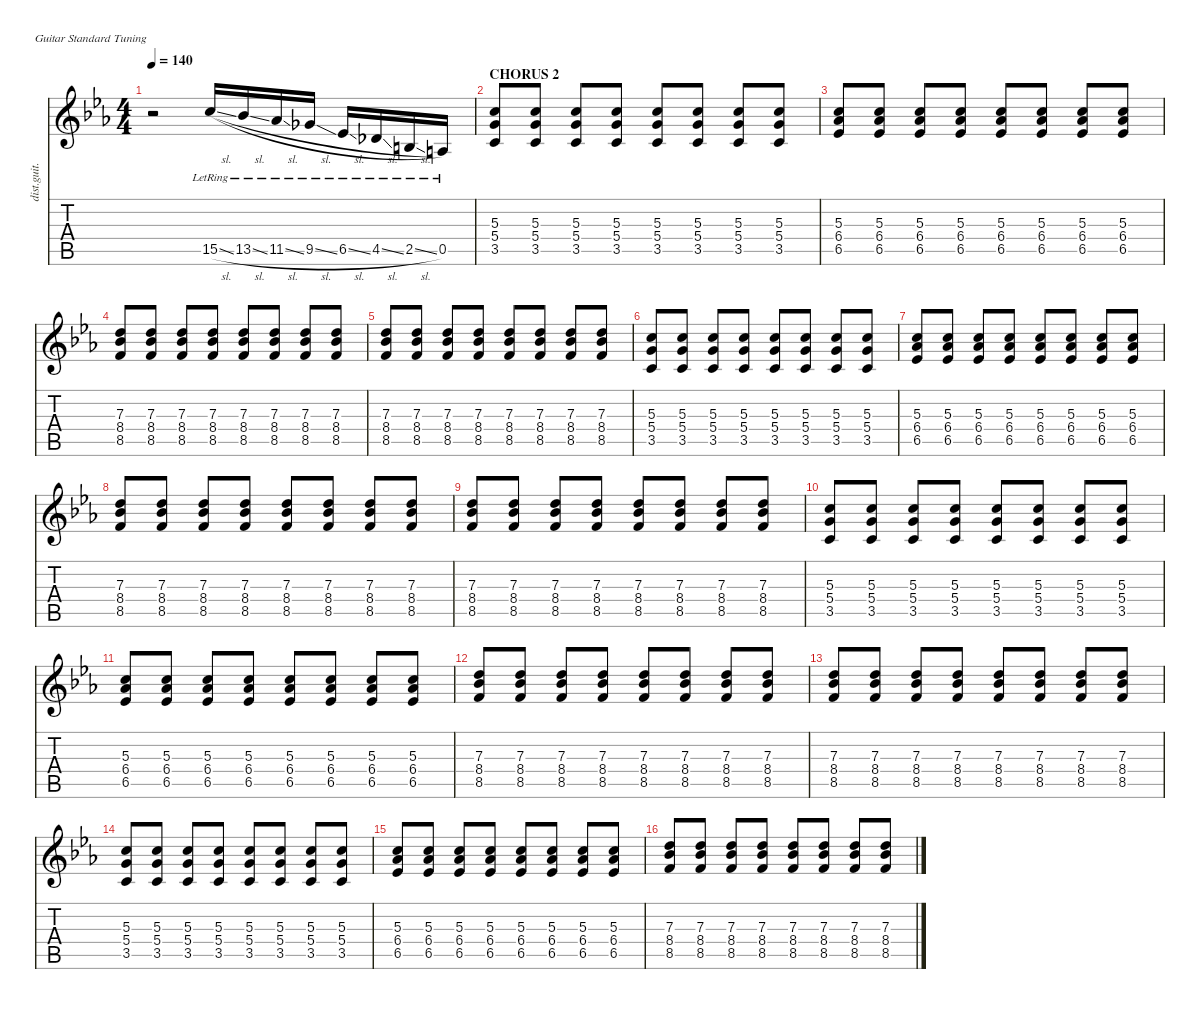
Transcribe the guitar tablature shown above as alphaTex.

\defaultSystemsLayout 4
\hideDynamics
\bracketExtendMode nobrackets
\otherSystemsTrackNameOrientation horizontal
\track ("Distortion Guitar" "dist.guit.") {instrument distortionguitar}
\staff {score tabs}
\tuning (E4 B3 G3 D3 A2 E2)
\ts (4 4)
\tempo 140
\clef g2
\ks cminor
r.2{dy fff beam Down} 15.5{sl lr acc forcenatural}.16{legatoorigin beam Up} 13.5{sl lr acc b}.16{legatoorigin beam Up} 11.5{sl lr acc b}.16{legatoorigin beam Up} 9.5{sl lr acc b}.16{legatoorigin beam Up} 6.5{sl lr acc b}.16{legatoorigin beam Up} 4.5{sl lr acc b}.16{legatoorigin beam Up} 2.5{sl lr acc forcenatural}.16{legatoorigin beam Up} 0.5{lr acc forcenatural}.16{beam Up} |
\section ("" "CHORUS 2")
(3.5{acc forcenatural} 5.4{acc forcenatural} 5.3{acc forcenatural}).8{beam Up} (3.5{acc forcenatural} 5.4{acc forcenatural} 5.3{acc forcenatural}).8{beam Up} (3.5{acc forcenatural} 5.4{acc forcenatural} 5.3{acc forcenatural}).8{beam Up} (3.5{acc forcenatural} 5.4{acc forcenatural} 5.3{acc forcenatural}).8{beam Up} (3.5{acc forcenatural} 5.4{acc forcenatural} 5.3{acc forcenatural}).8{beam Up} (3.5{acc forcenatural} 5.4{acc forcenatural} 5.3{acc forcenatural}).8{beam Up} (3.5{acc forcenatural} 5.4{acc forcenatural} 5.3{acc forcenatural}).8{beam Up} (3.5{acc forcenatural} 5.4{acc forcenatural} 5.3{acc forcenatural}).8{beam Up} |
(6.5{acc b} 6.4{acc b} 5.3{acc forcenatural}).8{beam Up} (6.4{acc b} 6.5{acc b} 5.3{acc forcenatural}).8{beam Up} (6.4{acc b} 6.5{acc b} 5.3{acc forcenatural}).8{beam Up} (6.4{acc b} 6.5{acc b} 5.3{acc forcenatural}).8{beam Up} (6.4{acc b} 6.5{acc b} 5.3{acc forcenatural}).8{beam Up} (6.4{acc b} 6.5{acc b} 5.3{acc forcenatural}).8{beam Up} (6.4{acc b} 6.5{acc b} 5.3{acc forcenatural}).8{beam Up} (6.4{acc b} 6.5{acc b} 5.3{acc forcenatural}).8{beam Up} |
(8.5{acc forcenatural} 8.4{acc b} 7.3{acc forcenatural}).8{beam Up} (8.5{acc forcenatural} 8.4{acc b} 7.3{acc forcenatural}).8{beam Up} (8.5{acc forcenatural} 8.4{acc b} 7.3{acc forcenatural}).8{beam Up} (8.5{acc forcenatural} 8.4{acc b} 7.3{acc forcenatural}).8{beam Up} (8.5{acc forcenatural} 8.4{acc b} 7.3{acc forcenatural}).8{beam Up} (8.5{acc forcenatural} 8.4{acc b} 7.3{acc forcenatural}).8{beam Up} (8.5{acc forcenatural} 8.4{acc b} 7.3{acc forcenatural}).8{beam Up} (8.5{acc forcenatural} 8.4{acc b} 7.3{acc forcenatural}).8{beam Up} |
(8.5{acc forcenatural} 8.4{acc b} 7.3{acc forcenatural}).8{beam Up} (8.5{acc forcenatural} 8.4{acc b} 7.3{acc forcenatural}).8{beam Up} (8.5{acc forcenatural} 8.4{acc b} 7.3{acc forcenatural}).8{beam Up} (8.5{acc forcenatural} 8.4{acc b} 7.3{acc forcenatural}).8{beam Up} (8.5{acc forcenatural} 8.4{acc b} 7.3{acc forcenatural}).8{beam Up} (8.5{acc forcenatural} 8.4{acc b} 7.3{acc forcenatural}).8{beam Up} (8.5{acc forcenatural} 8.4{acc b} 7.3{acc forcenatural}).8{beam Up} (8.5{acc forcenatural} 8.4{acc b} 7.3{acc forcenatural}).8{beam Up} |
(3.5{acc forcenatural} 5.4{acc forcenatural} 5.3{acc forcenatural}).8{beam Up} (3.5{acc forcenatural} 5.4{acc forcenatural} 5.3{acc forcenatural}).8{beam Up} (3.5{acc forcenatural} 5.4{acc forcenatural} 5.3{acc forcenatural}).8{beam Up} (3.5{acc forcenatural} 5.4{acc forcenatural} 5.3{acc forcenatural}).8{beam Up} (3.5{acc forcenatural} 5.4{acc forcenatural} 5.3{acc forcenatural}).8{beam Up} (3.5{acc forcenatural} 5.4{acc forcenatural} 5.3{acc forcenatural}).8{beam Up} (3.5{acc forcenatural} 5.4{acc forcenatural} 5.3{acc forcenatural}).8{beam Up} (3.5{acc forcenatural} 5.4{acc forcenatural} 5.3{acc forcenatural}).8{beam Up} |
(6.5{acc b} 6.4{acc b} 5.3{acc forcenatural}).8{beam Up} (6.4{acc b} 6.5{acc b} 5.3{acc forcenatural}).8{beam Up} (6.4{acc b} 6.5{acc b} 5.3{acc forcenatural}).8{beam Up} (6.4{acc b} 6.5{acc b} 5.3{acc forcenatural}).8{beam Up} (6.4{acc b} 6.5{acc b} 5.3{acc forcenatural}).8{beam Up} (6.4{acc b} 6.5{acc b} 5.3{acc forcenatural}).8{beam Up} (6.4{acc b} 6.5{acc b} 5.3{acc forcenatural}).8{beam Up} (6.4{acc b} 6.5{acc b} 5.3{acc forcenatural}).8{beam Up} |
(8.5{acc forcenatural} 8.4{acc b} 7.3{acc forcenatural}).8{beam Up} (8.5{acc forcenatural} 8.4{acc b} 7.3{acc forcenatural}).8{beam Up} (8.5{acc forcenatural} 8.4{acc b} 7.3{acc forcenatural}).8{beam Up} (8.5{acc forcenatural} 8.4{acc b} 7.3{acc forcenatural}).8{beam Up} (8.5{acc forcenatural} 8.4{acc b} 7.3{acc forcenatural}).8{beam Up} (8.5{acc forcenatural} 8.4{acc b} 7.3{acc forcenatural}).8{beam Up} (8.5{acc forcenatural} 8.4{acc b} 7.3{acc forcenatural}).8{beam Up} (8.5{acc forcenatural} 8.4{acc b} 7.3{acc forcenatural}).8{beam Up} |
(8.5{acc forcenatural} 8.4{acc b} 7.3{acc forcenatural}).8{beam Up} (8.5{acc forcenatural} 8.4{acc b} 7.3{acc forcenatural}).8{beam Up} (8.5{acc forcenatural} 8.4{acc b} 7.3{acc forcenatural}).8{beam Up} (8.5{acc forcenatural} 8.4{acc b} 7.3{acc forcenatural}).8{beam Up} (8.5{acc forcenatural} 8.4{acc b} 7.3{acc forcenatural}).8{beam Up} (8.5{acc forcenatural} 8.4{acc b} 7.3{acc forcenatural}).8{beam Up} (8.5{acc forcenatural} 8.4{acc b} 7.3{acc forcenatural}).8{beam Up} (8.5{acc forcenatural} 8.4{acc b} 7.3{acc forcenatural}).8{beam Up} |
(3.5{acc forcenatural} 5.4{acc forcenatural} 5.3{acc forcenatural}).8{beam Up} (3.5{acc forcenatural} 5.4{acc forcenatural} 5.3{acc forcenatural}).8{beam Up} (3.5{acc forcenatural} 5.4{acc forcenatural} 5.3{acc forcenatural}).8{beam Up} (3.5{acc forcenatural} 5.4{acc forcenatural} 5.3{acc forcenatural}).8{beam Up} (3.5{acc forcenatural} 5.4{acc forcenatural} 5.3{acc forcenatural}).8{beam Up} (3.5{acc forcenatural} 5.4{acc forcenatural} 5.3{acc forcenatural}).8{beam Up} (3.5{acc forcenatural} 5.4{acc forcenatural} 5.3{acc forcenatural}).8{beam Up} (3.5{acc forcenatural} 5.4{acc forcenatural} 5.3{acc forcenatural}).8{beam Up} |
(6.5{acc b} 6.4{acc b} 5.3{acc forcenatural}).8{beam Up} (6.4{acc b} 6.5{acc b} 5.3{acc forcenatural}).8{beam Up} (6.4{acc b} 6.5{acc b} 5.3{acc forcenatural}).8{beam Up} (6.4{acc b} 6.5{acc b} 5.3{acc forcenatural}).8{beam Up} (6.4{acc b} 6.5{acc b} 5.3{acc forcenatural}).8{beam Up} (6.4{acc b} 6.5{acc b} 5.3{acc forcenatural}).8{beam Up} (6.4{acc b} 6.5{acc b} 5.3{acc forcenatural}).8{beam Up} (6.4{acc b} 6.5{acc b} 5.3{acc forcenatural}).8{beam Up} |
(8.5{acc forcenatural} 8.4{acc b} 7.3{acc forcenatural}).8{beam Up} (8.5{acc forcenatural} 8.4{acc b} 7.3{acc forcenatural}).8{beam Up} (8.5{acc forcenatural} 8.4{acc b} 7.3{acc forcenatural}).8{beam Up} (8.5{acc forcenatural} 8.4{acc b} 7.3{acc forcenatural}).8{beam Up} (8.5{acc forcenatural} 8.4{acc b} 7.3{acc forcenatural}).8{beam Up} (8.5{acc forcenatural} 8.4{acc b} 7.3{acc forcenatural}).8{beam Up} (8.5{acc forcenatural} 8.4{acc b} 7.3{acc forcenatural}).8{beam Up} (8.5{acc forcenatural} 8.4{acc b} 7.3{acc forcenatural}).8{beam Up} |
(8.5{acc forcenatural} 8.4{acc b} 7.3{acc forcenatural}).8{beam Up} (8.5{acc forcenatural} 8.4{acc b} 7.3{acc forcenatural}).8{beam Up} (8.5{acc forcenatural} 8.4{acc b} 7.3{acc forcenatural}).8{beam Up} (8.5{acc forcenatural} 8.4{acc b} 7.3{acc forcenatural}).8{beam Up} (8.5{acc forcenatural} 8.4{acc b} 7.3{acc forcenatural}).8{beam Up} (8.5{acc forcenatural} 8.4{acc b} 7.3{acc forcenatural}).8{beam Up} (8.5{acc forcenatural} 8.4{acc b} 7.3{acc forcenatural}).8{beam Up} (8.5{acc forcenatural} 8.4{acc b} 7.3{acc forcenatural}).8{beam Up} |
(3.5{acc forcenatural} 5.4{acc forcenatural} 5.3{acc forcenatural}).8{beam Up} (3.5{acc forcenatural} 5.4{acc forcenatural} 5.3{acc forcenatural}).8{beam Up} (3.5{acc forcenatural} 5.4{acc forcenatural} 5.3{acc forcenatural}).8{beam Up} (3.5{acc forcenatural} 5.4{acc forcenatural} 5.3{acc forcenatural}).8{beam Up} (3.5{acc forcenatural} 5.4{acc forcenatural} 5.3{acc forcenatural}).8{beam Up} (3.5{acc forcenatural} 5.4{acc forcenatural} 5.3{acc forcenatural}).8{beam Up} (3.5{acc forcenatural} 5.4{acc forcenatural} 5.3{acc forcenatural}).8{beam Up} (3.5{acc forcenatural} 5.4{acc forcenatural} 5.3{acc forcenatural}).8{beam Up} |
(6.5{acc b} 6.4{acc b} 5.3{acc forcenatural}).8{beam Up} (6.4{acc b} 6.5{acc b} 5.3{acc forcenatural}).8{beam Up} (6.4{acc b} 6.5{acc b} 5.3{acc forcenatural}).8{beam Up} (6.4{acc b} 6.5{acc b} 5.3{acc forcenatural}).8{beam Up} (6.4{acc b} 6.5{acc b} 5.3{acc forcenatural}).8{beam Up} (6.4{acc b} 6.5{acc b} 5.3{acc forcenatural}).8{beam Up} (6.4{acc b} 6.5{acc b} 5.3{acc forcenatural}).8{beam Up} (6.4{acc b} 6.5{acc b} 5.3{acc forcenatural}).8{beam Up} |
(8.5{acc forcenatural} 8.4{acc b} 7.3{acc forcenatural}).8{beam Up} (8.5{acc forcenatural} 8.4{acc b} 7.3{acc forcenatural}).8{beam Up} (8.5{acc forcenatural} 8.4{acc b} 7.3{acc forcenatural}).8{beam Up} (8.5{acc forcenatural} 8.4{acc b} 7.3{acc forcenatural}).8{beam Up} (8.5{acc forcenatural} 8.4{acc b} 7.3{acc forcenatural}).8{beam Up} (8.5{acc forcenatural} 8.4{acc b} 7.3{acc forcenatural}).8{beam Up} (8.5{acc forcenatural} 8.4{acc b} 7.3{acc forcenatural}).8{beam Up} (8.5{acc forcenatural} 8.4{acc b} 7.3{acc forcenatural}).8{beam Up}
